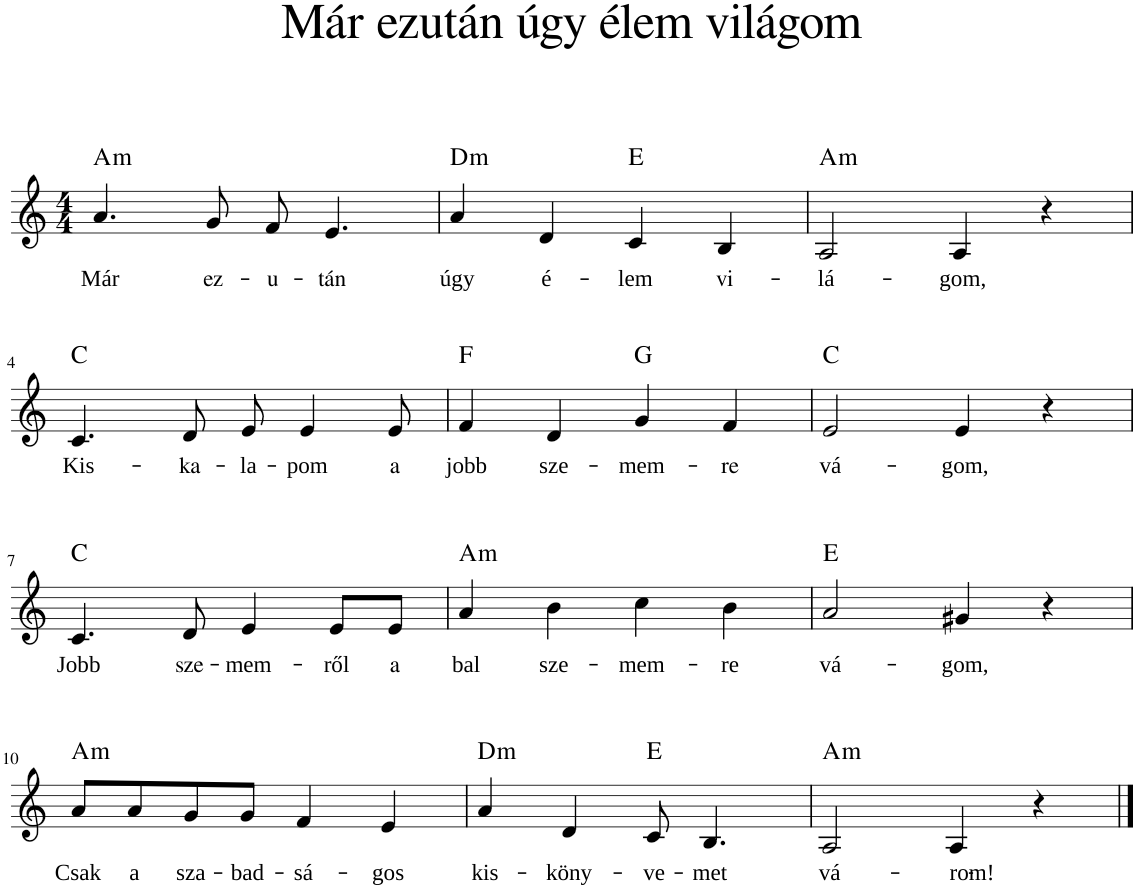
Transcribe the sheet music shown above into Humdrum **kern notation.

**kern	**text	**harte
*part1	*part1	*part1
*staff1	*staff1	*
*I"Piano	*	*
*I'Pno	*	*
*clefG2	*	*
*k[]	*	*
*M4/4	*	*
=1	=1	=1
!	!LO:LY:b	!LO:H:kt=m
4.a/	Már	A:min
!	!LO:LY:b	!
8g/	ez-	.
!	!LO:LY:b	!
8f/	-u-	.
!	!LO:LY:b	!
4.e/	-tán	.
=2	=2	=2
!	!LO:LY:b	!LO:H:kt=m
4a/	úgy	D:min
!	!LO:LY:b	!
4d/	é-	.
!	!LO:LY:b	!LO:H:kt=N.C.
4c/	-lem	N
!	!LO:LY:b	!
4B/	vi-	.
=3	=3	=3
!	!LO:LY:b	!LO:H:kt=m
2A/	-lá-	A:min
!	!LO:LY:b	!
4A/	-gom,	.
4r	.	.
!!LO:LB:g=z
=4	=4	=4
!	!LO:LY:b	!LO:H:kt=N.C.
4.c/	Kis-	N
!	!LO:LY:b	!
8d/	-ka-	.
!	!LO:LY:b	!
8e/	-la-	.
!	!LO:LY:b	!
4e/	-pom	.
!	!LO:LY:b	!
8e/	a	.
=5	=5	=5
!	!LO:LY:b	!LO:H:kt=N.C.
4f/	jobb	N
!	!LO:LY:b	!
4d/	sze-	.
!	!LO:LY:b	!LO:H:kt=N.C.
4g/	-mem-	N
!	!LO:LY:b	!
4f/	-re	.
=6	=6	=6
!	!LO:LY:b	!LO:H:kt=N.C.
2e/	vá-	N
!	!LO:LY:b	!
4e/	-gom,	.
4r	.	.
!!LO:LB:g=z
=7	=7	=7
!	!LO:LY:b	!LO:H:kt=N.C.
4.c/	Jobb	N
!	!LO:LY:b	!
8d/	sze-	.
!	!LO:LY:b	!
4e/	-mem-	.
!	!LO:LY:b	!
8e/L	-ről	.
!	!LO:LY:b	!
8e/J	a	.
=8	=8	=8
!	!LO:LY:b	!LO:H:kt=m
4a/	bal	A:min
!	!LO:LY:b	!
4b\	sze-	.
!	!LO:LY:b	!
4cc\	-mem-	.
!	!LO:LY:b	!
4b\	-re	.
=9	=9	=9
!	!LO:LY:b	!LO:H:kt=N.C.
2a/	vá-	N
!	!LO:LY:b	!
4g#X/	-gom,	.
4r	.	.
!!LO:LB:g=z
=10	=10	=10
!	!LO:LY:b	!LO:H:kt=m
8a/L	Csak	A:min
!	!LO:LY:b	!
8a/	a	.
!	!LO:LY:b	!
8g/	sza-	.
!	!LO:LY:b	!
8g/J	-bad-	.
!	!LO:LY:b	!
4f/	-sá-	.
!	!LO:LY:b	!
4e/	-gos	.
=11	=11	=11
!	!LO:LY:b	!LO:H:kt=m
4a/	kis-	D:min
!	!LO:LY:b	!
4d/	-köny-	.
!	!LO:LY:b	!LO:H:kt=N.C.
8c/	-ve-	N
!	!LO:LY:b	!
4.B/	-met	.
=12	=12	=12
!	!LO:LY:b	!LO:H:kt=m
2A/	vá-	A:min
!	!LO:LY:b	!
4A/	-rom!-	.
4r	.	.
==	==	==
*-	*-	*-
